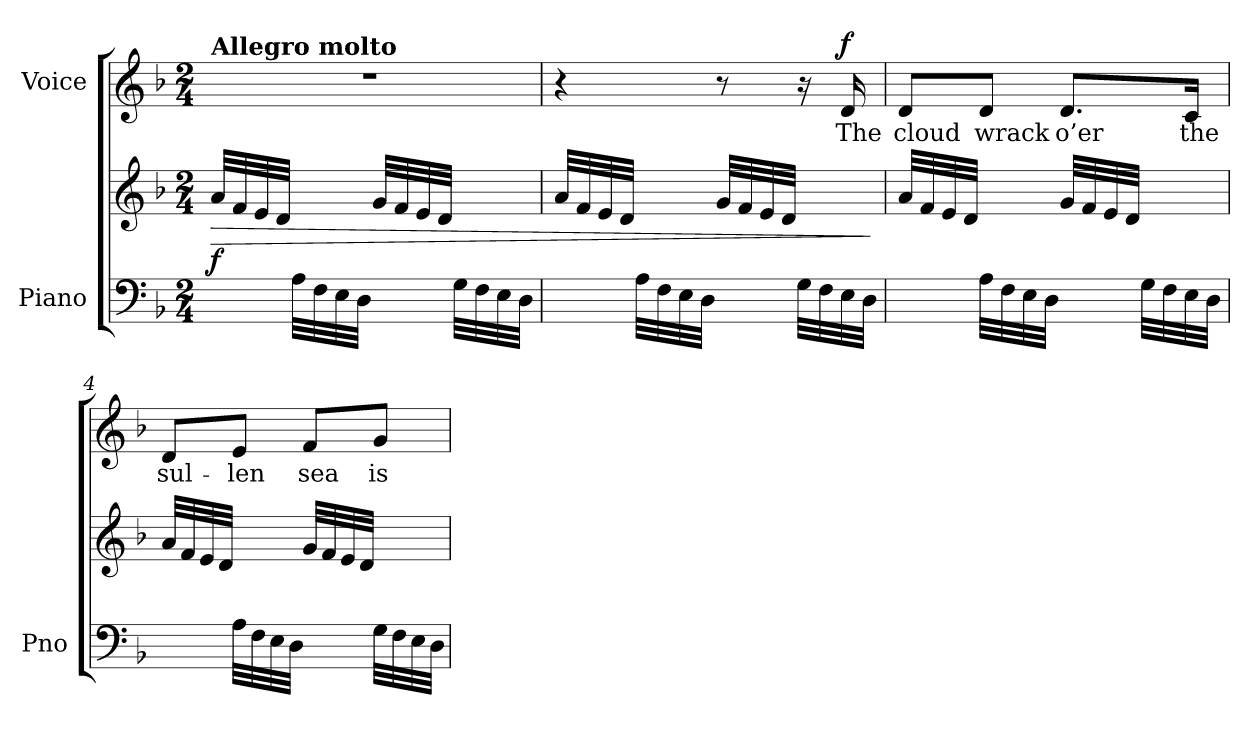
**kern	**kern	**dynam	**kern	**text	**dynam
*part2	*part2	*part2	*part1	*part1	*part1
*staff3	*staff2	*staff2/3	*staff1	*staff1	*staff1
*I"Piano	*	*	*I"Voice	*	*
*I'Pno	*	*	*	*	*
*clefF4	*clefG2	*	*clefG2	*	*
*k[b-]	*k[b-]	*	*k[b-]	*	*
*M2/4	*M2/4	*	*M2/4	*	*
=1	=1	=1	=1	=1	=1
!	!	!	!LO:TX:a:B:t=Allegro molto	!	!
!	!	!LO:HP:b	!	!	!
*	*^	*	*	*	*
!	!	!	!LO:DY:n=1:a=2	!	!	!
8ryy	2ryy	(>32a/LLL	> f	2r	.	.
.	.	32f/	.	.	.	.
.	.	32e/	.	.	.	.
.	.	32d/JJJ	.	.	.	.
32A\LLL	.	8ryy	.	.	.	.
32F\	.	.	.	.	.	.
32E\	.	.	.	.	.	.
32D\JJJ)	.	.	.	.	.	.
8ryy	.	(>32g/LLL	.	.	.	.
.	.	32f/	.	.	.	.
.	.	32e/	.	.	.	.
.	.	32d/JJJ	.	.	.	.
32G\LLL	.	8ryy	.	.	.	.
32F\	.	.	.	.	.	.
32E\	.	.	.	.	.	.
32D\JJJ)	.	.	.	.	.	.
=2	=2	=2	=2	=2	=2	=2
8ryy	2ryy	(>32a/LLL	.	4r	.	.
.	.	32f/	.	.	.	.
.	.	32e/	.	.	.	.
.	.	32d/JJJ	.	.	.	.
32A\LLL	.	8ryy	.	.	.	.
32F\	.	.	.	.	.	.
32E\	.	.	.	.	.	.
32D\JJJ)	.	.	.	.	.	.
8ryy	.	(>32g/LLL	.	8r	.	.
.	.	32f/	.	.	.	.
.	.	32e/	.	.	.	.
.	.	32d/JJJ	.	.	.	.
32G\LLL	.	8ryy	.	16r	.	.
32F\	.	.	.	.	.	.
!	!	!	!	!	!LO:LY:b	!LO:DY:a
32E\	.	.	.	16d/	The	f
32D\JJJ)	.	.	.	.	.	.
*	*v	*v	*	*	*	*
.	.	]	.	.	.
=3	=3	=3	=3	=3	=3
*	*^	*	*	*	*
!	!	!	!	!	!LO:LY:b	!
8ryy	2ryy	(>32a/LLL	.	8d/L	cloud	.
.	.	32f/	.	.	.	.
.	.	32e/	.	.	.	.
.	.	32d/JJJ	.	.	.	.
!	!	!	!	!	!LO:LY:b	!
32A\LLL	.	8ryy	.	8d/J	wrack	.
32F\	.	.	.	.	.	.
32E\	.	.	.	.	.	.
32D\JJJ)	.	.	.	.	.	.
!	!	!	!	!	!LO:LY:b	!
8ryy	.	(>32g/LLL	.	8.d/L	o’er	.
.	.	32f/	.	.	.	.
.	.	32e/	.	.	.	.
.	.	32d/JJJ	.	.	.	.
32G\LLL	.	8ryy	.	.	.	.
32F\	.	.	.	.	.	.
!	!	!	!	!	!LO:LY:b	!
32E\	.	.	.	16c/Jk	the	.
32D\JJJ)	.	.	.	.	.	.
!!LO:LB:g=z
=4	=4	=4	=4	=4	=4	=4
!	!	!	!	!	!LO:LY:b	!
8ryy	2ryy	(>32a/LLL	.	8d/L	sul-	.
.	.	32f/	.	.	.	.
.	.	32e/	.	.	.	.
.	.	32d/JJJ	.	.	.	.
!	!	!	!	!	!LO:LY:b	!
32A\LLL	.	8ryy	.	8e/J	-len	.
32F\	.	.	.	.	.	.
32E\	.	.	.	.	.	.
32D\JJJ)	.	.	.	.	.	.
!	!	!	!	!	!LO:LY:b	!
8ryy	.	(>32g/LLL	.	8f/L	sea	.
.	.	32f/	.	.	.	.
.	.	32e/	.	.	.	.
.	.	32d/JJJ	.	.	.	.
!	!	!	!	!	!LO:LY:b	!
32G\LLL	.	8ryy	.	8g/J	is	.
32F\	.	.	.	.	.	.
32E\	.	.	.	.	.	.
32D\JJJ)	.	.	.	.	.	.
*	*v	*v	*	*	*	*
=	=	=	=	=	=
*-	*-	*-	*-	*-	*-
